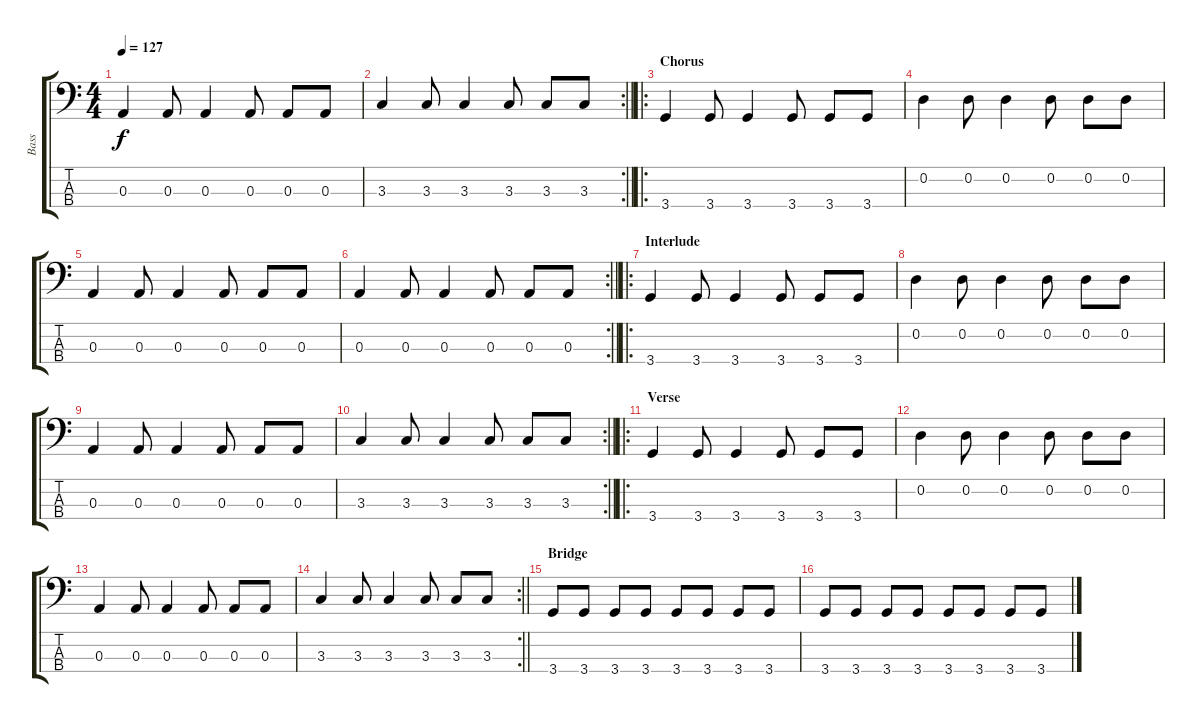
\track ("Bass" "Bass") {instrument electricbassfinger}
\staff {score tabs}
\tuning (G2 D2 A1 E1) {hide}
\ts (4 4)
\tempo 127
\clef f4
\ks c
0.3.4{dy f} 0.3.8 0.3.4 0.3.8 0.3.8 0.3.8 |
\rc 2
\barLineRight lightlight
3.3.4 3.3.8 3.3.4 3.3.8 3.3.8 3.3.8 |
\ro
\section ("" "Chorus")
3.4.4 3.4.8 3.4.4 3.4.8 3.4.8 3.4.8 |
0.2.4 0.2.8 0.2.4 0.2.8 0.2.8 0.2.8 |
0.3.4 0.3.8 0.3.4 0.3.8 0.3.8 0.3.8 |
\rc 2
\barLineRight lightlight
0.3.4 0.3.8 0.3.4 0.3.8 0.3.8 0.3.8 |
\ro
\section ("" "Interlude")
3.4.4 3.4.8 3.4.4 3.4.8 3.4.8 3.4.8 |
0.2.4 0.2.8 0.2.4 0.2.8 0.2.8 0.2.8 |
0.3.4 0.3.8 0.3.4 0.3.8 0.3.8 0.3.8 |
\rc 2
\barLineRight lightlight
3.3.4 3.3.8 3.3.4 3.3.8 3.3.8 3.3.8 |
\ro
\section ("" "Verse")
3.4.4 3.4.8 3.4.4 3.4.8 3.4.8 3.4.8 |
0.2.4 0.2.8 0.2.4 0.2.8 0.2.8 0.2.8 |
0.3.4 0.3.8 0.3.4 0.3.8 0.3.8 0.3.8 |
\rc 2
\barLineRight lightlight
3.3.4 3.3.8 3.3.4 3.3.8 3.3.8 3.3.8 |
\section ("" "Bridge")
3.4.8 3.4.8 3.4.8 3.4.8 3.4.8 3.4.8 3.4.8 3.4.8 |
3.4.8 3.4.8 3.4.8 3.4.8 3.4.8 3.4.8 3.4.8 3.4.8
